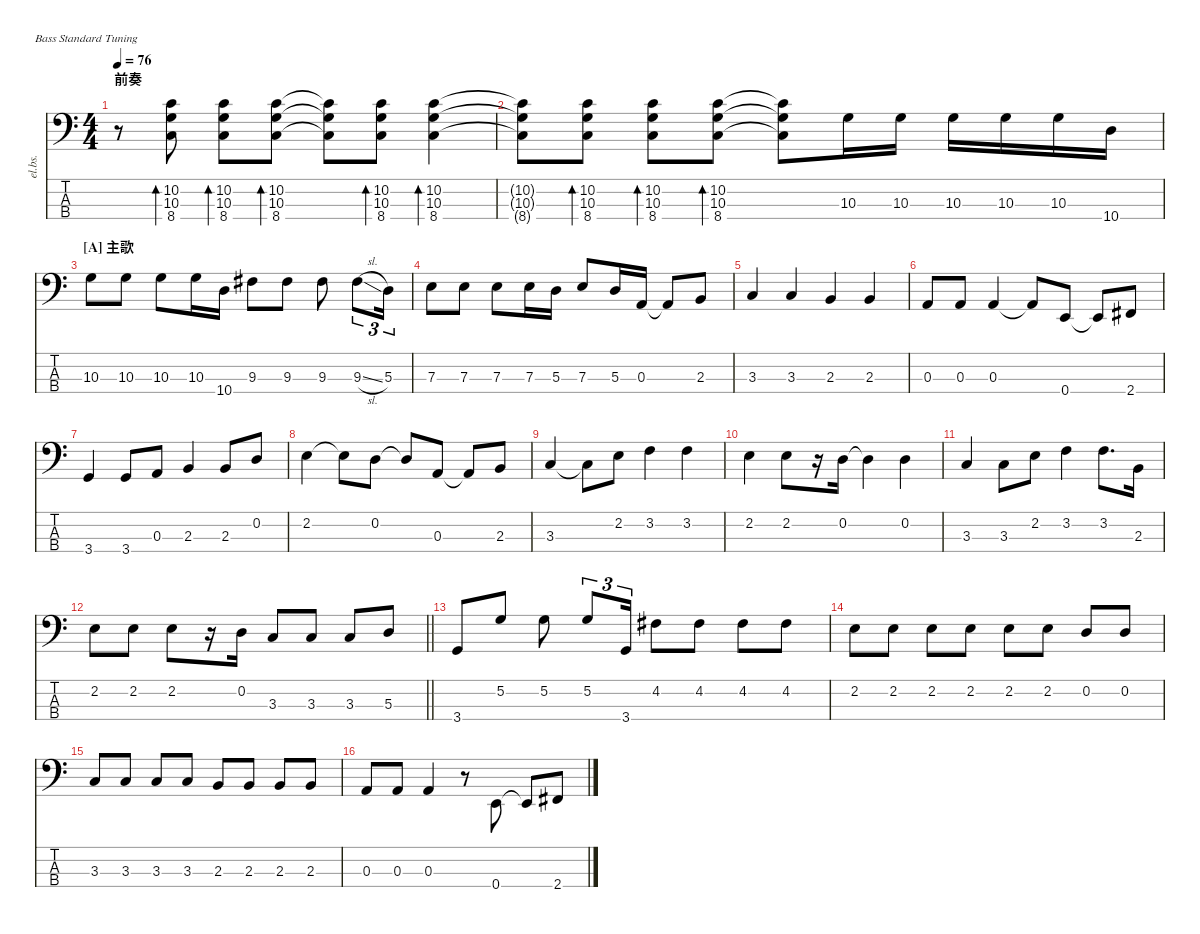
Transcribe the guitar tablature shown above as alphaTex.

\defaultSystemsLayout 4
\hideDynamics
\bracketExtendMode nobrackets
\track ("Electric Bass" "el.bs.") {instrument electricbassfinger}
\staff {score tabs}
\tuning (G2 D2 A1 E1)
\ts (4 4)
\section ("" "前奏")
\tempo 76
\clef f4
\ks c
r.8{dy mf instrument electricbassfinger beam Down} (10.2 10.3 8.4).8{bd 240 beam Down} (10.2 10.3 8.4).8{bd 240 beam Down} (10.2 10.3 8.4).8{bd 240 beam Down} (10.2{t} 10.3{t} 8.4{t}).8{beam Down} (10.2 10.3 8.4).8{bd 240 beam Down} (10.2 10.3 8.4).4{bd 240 beam Down} |
(10.2{t} 10.3{t} 8.4{t}).8{beam Down} (10.2 10.3 8.4).8{bd 240 beam Down} (10.2 10.3 8.4).8{bd 240 beam Down} (10.2 10.3 8.4).8{bd 240 beam Down} (10.2{t} 10.3{t} 8.4{t}).8{beam Down} 10.3.16{beam Down} 10.3.16{beam Down} 10.3.16{beam Down} 10.3.16{beam Down} 10.3.16{beam Down} 10.4.16{beam Down} |
\section ("A" "主歌")
10.3.8{beam Down} 10.3.8{beam Down} 10.3.8{beam Down} 10.3.16{beam Down} 10.4.16{beam Down} 9.3{acc #}.8{beam Down} 9.3{acc #}.8{beam Down} 9.3{acc #}.8{beam Down} 9.3{sl acc #}.8{tu (3 2) beam Down} 5.3.16{tu (3 2) beam Down} |
7.3.8{beam Down} 7.3.8{beam Down} 7.3.8{beam Down} 7.3.16{beam Down} 5.3.16{beam Down} 7.3.8{beam Up} 5.3.16{beam Up} 0.3.16{beam Up} 0.3{t}.8{beam Up} 2.3.8{beam Up} |
3.3.4{beam Up} 3.3.4{beam Up} 2.3.4{beam Up} 2.3.4{beam Up} |
0.3.8{beam Up} 0.3.8{beam Up} 0.3.4{beam Up} 0.3{t}.8{beam Up} 0.4.8{beam Up} 0.4{t}.8{beam Up} 2.4{acc #}.8{beam Up} |
3.4.4{beam Up} 3.4.8{beam Up} 0.3.8{beam Up} 2.3.4{beam Up} 2.3.8{beam Up} 0.2.8{beam Up} |
2.2.4{beam Down} 2.2{t}.8{beam Down} 0.2.8{beam Down} 0.2{t}.8{beam Up} 0.3.8{beam Up} 0.3{t}.8{beam Up} 2.3.8{beam Up} |
3.3.4{beam Up} 3.3{t}.8{beam Down} 2.2.8{beam Down} 3.2.4{beam Down} 3.2.4{beam Down} |
2.2.4{beam Down} 2.2.8{beam Down} r.16{beam Down} 0.2.16{beam Down} 0.2{t}.4{beam Down} 0.2.4{beam Down} |
3.3.4{beam Up} 3.3.8{beam Down} 2.2.8{beam Down} 3.2.4{beam Down} 3.2.8{d beam Down} 2.3.16{beam Down} |
\barLineRight lightlight
2.2.8{beam Down} 2.2.8{beam Down} 2.2.8{beam Down} r.16{beam Down} 0.2.16{beam Down} 3.3.8{beam Up} 3.3.8{beam Up} 3.3.8{beam Up} 5.3.8{beam Up} |
3.4.8{beam Up} 5.2.8{beam Up} 5.2.8{beam Down} 5.2.8{tu (3 2) beam Up} 3.4.16{tu (3 2) beam Up} 4.2{acc #}.8{beam Down} 4.2{acc #}.8{beam Down} 4.2{acc #}.8{beam Down} 4.2{acc #}.8{beam Down} |
2.2.8{beam Down} 2.2.8{beam Down} 2.2.8{beam Down} 2.2.8{beam Down} 2.2.8{beam Down} 2.2.8{beam Down} 0.2.8{beam Up} 0.2.8{beam Up} |
3.3.8{beam Up} 3.3.8{beam Up} 3.3.8{beam Up} 3.3.8{beam Up} 2.3.8{beam Up} 2.3.8{beam Up} 2.3.8{beam Up} 2.3.8{beam Up} |
0.3.8{beam Up} 0.3.8{beam Up} 0.3.4{beam Up} r.8{beam Down} 0.4.8{beam Up} 0.4{t}.8{beam Up} 2.4{acc #}.8{beam Up}
